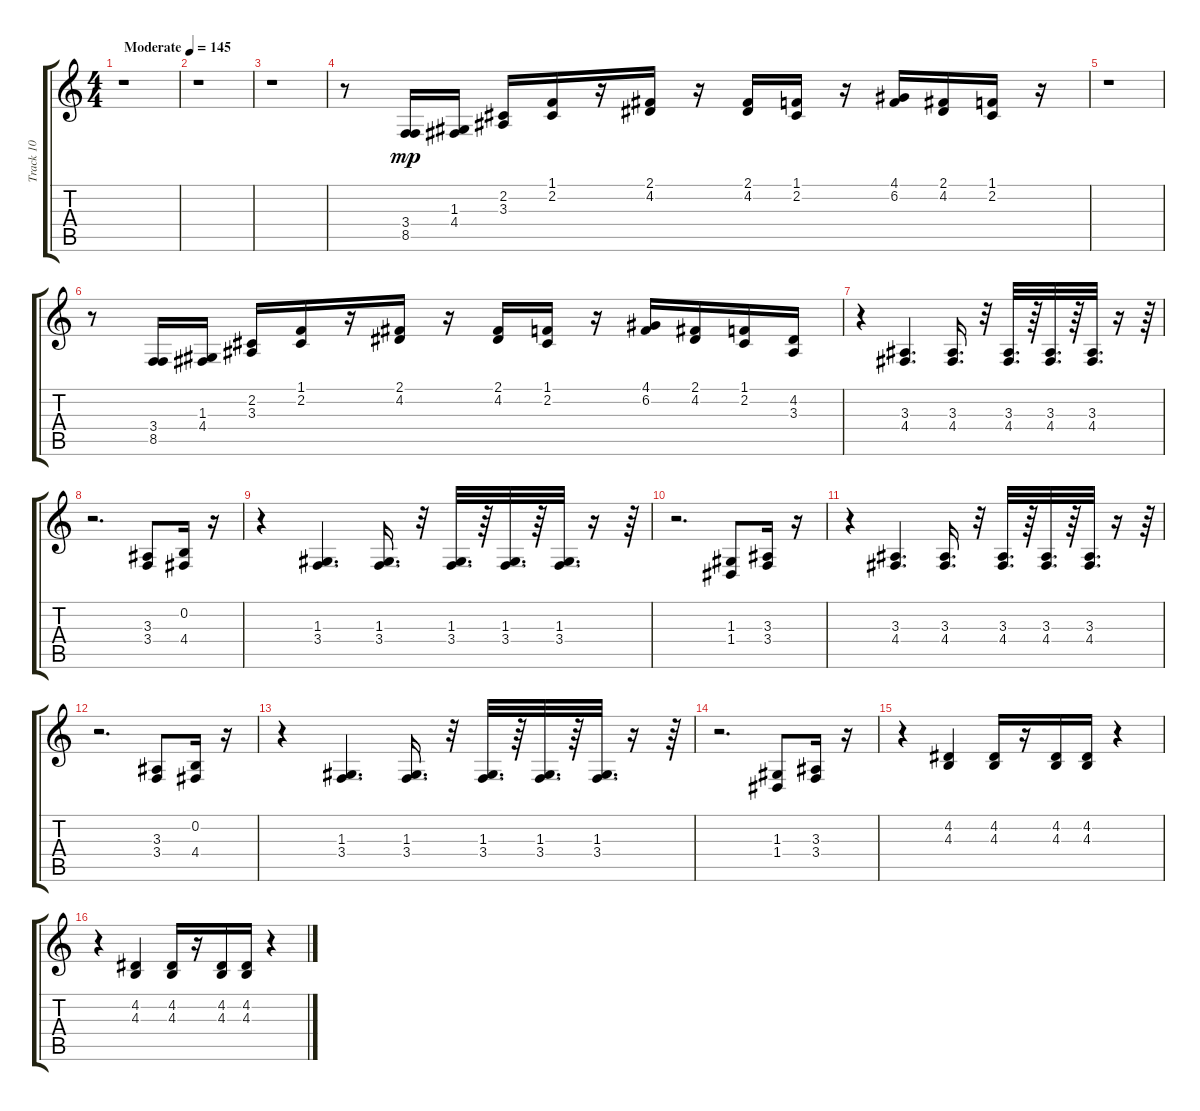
\track ("Track 10" "Track 10") {instrument trumpet}
\staff {score tabs}
\tuning (E4 B3 G3 D3 A2 E2) {hide}
\ts (4 4)
\tempo (145 "Moderate")
\clef g2
\ks c
r.1{dy mp instrument trumpet} |
r.1 |
r.1 |
r.8 (3.4 8.5).16 (1.3 4.4).16 (2.2 3.3).16 (1.1 2.2).16 r.16 (2.1 4.2).16 r.16 (2.1 4.2).16 (1.1 2.2).16 r.16 (4.1 6.2).16 (2.1 4.2).16 (1.1 2.2).16 r.16 |
r.1 |
r.8 (3.4 8.5).16 (1.3 4.4).16 (2.2 3.3).16 (1.1 2.2).16 r.16 (2.1 4.2).16 r.16 (2.1 4.2).16 (1.1 2.2).16 r.16 (4.1 6.2).16 (2.1 4.2).16 (1.1 2.2).16 (4.2 3.3).16 |
r.4 (3.3 4.4).4{d} (3.3 4.4).16{d} r.32 (3.3 4.4).32{d} r.64 (3.3 4.4).32{d} r.64 (3.3 4.4).32{d} r.16 r.64 |
r.2{d} (3.3 3.4).8 (0.2 4.4).16 r.16 |
r.4 (1.3 3.4).4{d} (1.3 3.4).16{d} r.32 (1.3 3.4).32{d} r.64 (1.3 3.4).32{d} r.64 (1.3 3.4).32{d} r.16 r.64 |
r.2{d} (1.3 1.4).8 (3.3 3.4).16 r.16 |
r.4 (3.3 4.4).4{d} (3.3 4.4).16{d} r.32 (3.3 4.4).32{d} r.64 (3.3 4.4).32{d} r.64 (3.3 4.4).32{d} r.16 r.64 |
r.2{d} (3.3 3.4).8 (0.2 4.4).16 r.16 |
r.4 (1.3 3.4).4{d} (1.3 3.4).16{d} r.32 (1.3 3.4).32{d} r.64 (1.3 3.4).32{d} r.64 (1.3 3.4).32{d} r.16 r.64 |
r.2{d} (1.3 1.4).8 (3.3 3.4).16 r.16 |
r.4 (4.2 4.3).4 (4.2 4.3).16 r.16 (4.2 4.3).16 (4.2 4.3).16 r.4 |
r.4 (4.2 4.3).4 (4.2 4.3).16 r.16 (4.2 4.3).16 (4.2 4.3).16 r.4
